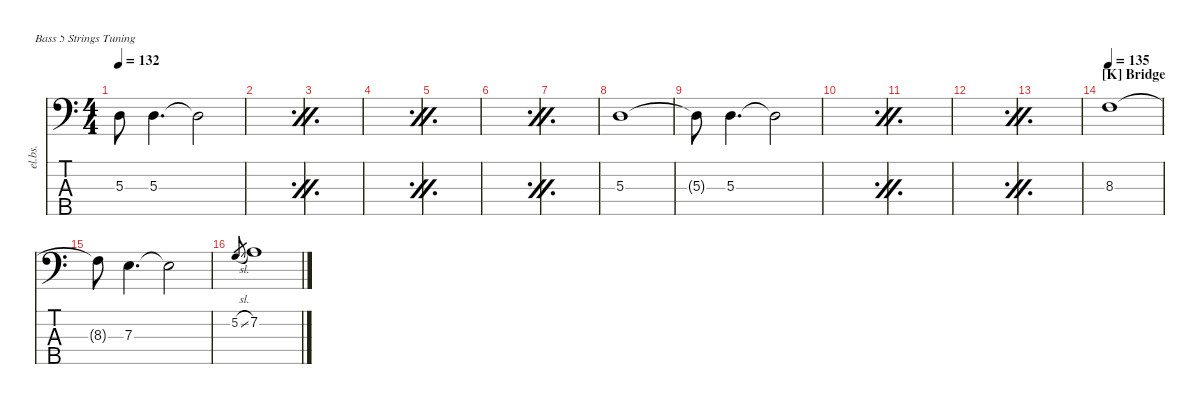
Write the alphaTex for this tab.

\defaultSystemsLayout 4
\hideDynamics
\bracketExtendMode nobrackets
\track ("E.Bass" "el.bs.") {solo instrument electricbassfinger}
\staff {score tabs}
\tuning (G2 D2 A1 E1 B0)
\ts (4 4)
\tempo 132
\clef f4
\ks c
5.3{t}.8{dy mf} 5.3.4{d} 5.3{t}.2 |
\simile firstofdouble
|
\simile secondofdouble
|
\simile firstofdouble
|
\simile secondofdouble
|
\simile firstofdouble
|
\simile secondofdouble
|
\simile none
5.3.1 |
5.3{t}.8 5.3.4{d} 5.3{t}.2 |
\simile firstofdouble
|
\simile secondofdouble
|
\simile firstofdouble
|
\simile secondofdouble
|
\section ("K" "Bridge")
\tempo 135
\simile none
8.3.1 |
8.3{t}.8 7.3.4{d} 7.3{t}.2 |
5.2{sl}.8{gr} 7.2.1
